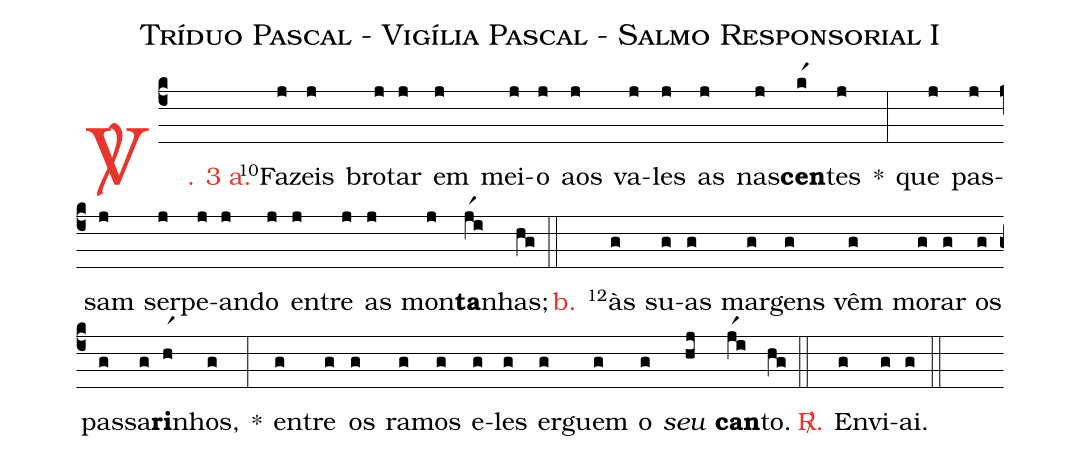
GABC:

name: Tríduo Pascal - Vigília Pascal - Salmo Responsorial I;
%%
(c4)

<c><sp>V/</sp>. 3 a.</c>() <v>\VSup{10}</v>Fa(j)zeis(j) bro(j)tar(j) em(j) mei(j)o(j) aos(j) va(j)les(j) as(j) nas(j)<b>cen</b>(kr1)tes(j) *(:)
que(j) pas(j)sam(j) ser(j)pe(j)an(j)do(j) en(j)tre(j) as(j) mon(j)<b>ta</b>(jr1i)nhas;(hg)

(::)

<nlba><c>b.</c>() <v>\VSup{12}</v>às</nlba>(g) su(g)as(g) mar(g)gens(g) vêm(g) mo(g)rar(g) os(g) pas(g)sa(g)<b>ri</b>(hr1)nhos,(g) *(:)
en(g)tre(g) os(g) ra(g)mos(g) e(g)les(g) er(g)guem(g) o(g) <i>seu</i>(hj) <b>can</b>(jr1i)to.(hg)

(::)

<nlba><c><sp>R/</sp>.</c>() En</nlba>(g)vi(g)ai.(g)

(::)
